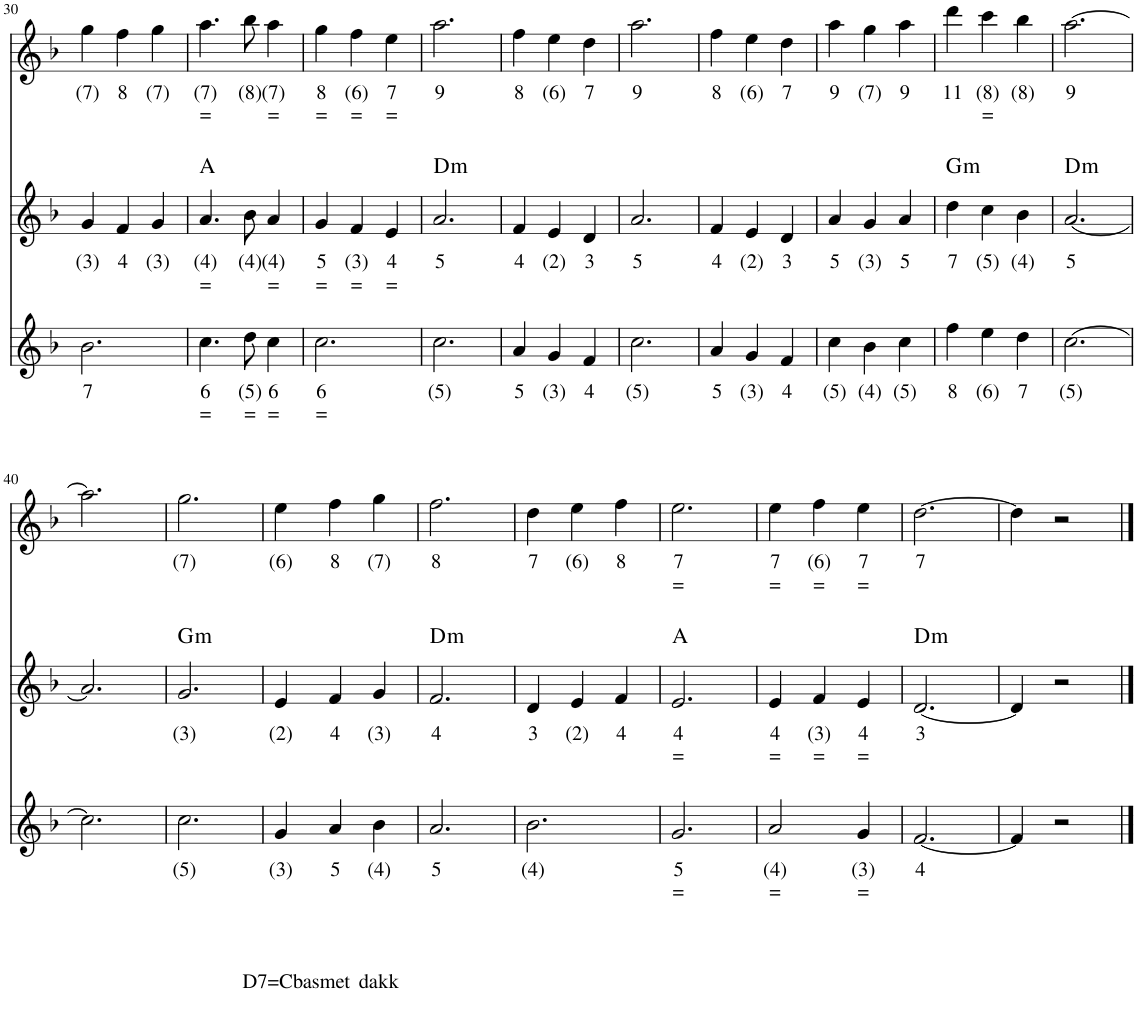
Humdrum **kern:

**kern	**text	**text	**text	**text	**text	**text	**kern	**text	**text	**harte	**kern	**text	**text
*part3	*part3	*part3	*part3	*part3	*part3	*part3	*part2	*part2	*part2	*part2	*part1	*part1	*part1
*staff3	*staff3	*staff3	*staff3	*staff3	*staff3	*staff3	*staff2	*staff2	*staff2	*	*staff1	*staff1	*staff1
*I"Stem	*	*	*	*	*	*	*I"Stem	*	*	*	*I"Stem	*	*
!!LO:PB:g=z
*clefG2	*	*	*	*	*	*	*clefG2	*	*	*	*clefG2	*	*
*k[b-]	*	*	*	*	*	*	*k[b-]	*	*	*	*k[b-]	*	*
*M3/4	*	*	*	*	*	*	*M3/4	*	*	*	*M3/4	*	*
=30	=30	=30	=30	=30	=30	=30	=30	=30	=30	=30	=30	=30	=30
!	!LO:LY:b	!	!	!	!	!	!	!LO:LY:b	!	!	!	!LO:LY:b	!
2.b-\	7	.	.	.	.	.	4g/	(3)	.	.	4gg\	(7)	.
!	!	!	!	!	!	!	!	!LO:LY:b	!	!	!	!LO:LY:b	!
.	.	.	.	.	.	.	4f/	4	.	.	4ff\	8	.
!	!	!	!	!	!	!	!	!LO:LY:b	!	!	!	!LO:LY:b	!
.	.	.	.	.	.	.	4g/	(3)	.	.	4gg\	(7)	.
=31	=31	=31	=31	=31	=31	=31	=31	=31	=31	=31	=31	=31	=31
!	!LO:LY:b	!LO:LY:b	!	!	!	!	!	!LO:LY:b	!LO:LY:b	!	!	!LO:LY:b	!LO:LY:b
4.cc\	6	=	.	.	.	.	4.a/	(4)	=	A:maj	4.aa\	(7)	=
!	!LO:LY:b	!LO:LY:b	!	!	!	!	!	!LO:LY:b	!	!	!	!LO:LY:b	!
8dd\	(5)	=	.	.	.	.	8b-\	(4)	.	.	8bb-\	(8)	.
!	!LO:LY:b	!LO:LY:b	!	!	!	!	!	!LO:LY:b	!LO:LY:b	!	!	!LO:LY:b	!LO:LY:b
4cc\	6	=	.	.	.	.	4a/	(4)	=	.	4aa\	(7)	=
=32	=32	=32	=32	=32	=32	=32	=32	=32	=32	=32	=32	=32	=32
!	!LO:LY:b	!LO:LY:b	!	!	!	!	!	!LO:LY:b	!LO:LY:b	!	!	!LO:LY:b	!LO:LY:b
2.cc\	6	=	.	.	.	.	4g/	5	=	.	4gg\	8	=
!	!	!	!	!	!	!	!	!LO:LY:b	!LO:LY:b	!	!	!LO:LY:b	!LO:LY:b
.	.	.	.	.	.	.	4f/	(3)	=	.	4ff\	(6)	=
!	!	!	!	!	!	!	!	!LO:LY:b	!LO:LY:b	!	!	!LO:LY:b	!LO:LY:b
.	.	.	.	.	.	.	4e/	4	=	.	4ee\	7	=
=33	=33	=33	=33	=33	=33	=33	=33	=33	=33	=33	=33	=33	=33
!	!LO:LY:b	!	!	!	!	!	!	!LO:LY:b	!	!LO:H:kt=m	!	!LO:LY:b	!
2.cc\	(5)	.	.	.	.	.	2.a/	5	.	D:min	2.aa\	9	.
=34	=34	=34	=34	=34	=34	=34	=34	=34	=34	=34	=34	=34	=34
!	!LO:LY:b	!	!	!	!	!	!	!LO:LY:b	!	!	!	!LO:LY:b	!
4a/	5	.	.	.	.	.	4f/	4	.	.	4ff\	8	.
!	!LO:LY:b	!	!	!	!	!	!	!LO:LY:b	!	!	!	!LO:LY:b	!
4g/	(3)	.	.	.	.	.	4e/	(2)	.	.	4ee\	(6)	.
!	!LO:LY:b	!	!	!	!	!	!	!LO:LY:b	!	!	!	!LO:LY:b	!
4f/	4	.	.	.	.	.	4d/	3	.	.	4dd\	7	.
=35	=35	=35	=35	=35	=35	=35	=35	=35	=35	=35	=35	=35	=35
!	!LO:LY:b	!	!	!	!	!	!	!LO:LY:b	!	!	!	!LO:LY:b	!
2.cc\	(5)	.	.	.	.	.	2.a/	5	.	.	2.aa\	9	.
=36	=36	=36	=36	=36	=36	=36	=36	=36	=36	=36	=36	=36	=36
!	!LO:LY:b	!	!	!	!	!	!	!LO:LY:b	!	!	!	!LO:LY:b	!
4a/	5	.	.	.	.	.	4f/	4	.	.	4ff\	8	.
!	!LO:LY:b	!	!	!	!	!	!	!LO:LY:b	!	!	!	!LO:LY:b	!
4g/	(3)	.	.	.	.	.	4e/	(2)	.	.	4ee\	(6)	.
!	!LO:LY:b	!	!	!	!	!	!	!LO:LY:b	!	!	!	!LO:LY:b	!
4f/	4	.	.	.	.	.	4d/	3	.	.	4dd\	7	.
=37	=37	=37	=37	=37	=37	=37	=37	=37	=37	=37	=37	=37	=37
!	!LO:LY:b	!	!	!	!	!	!	!LO:LY:b	!	!	!	!LO:LY:b	!
4cc\	(5)	.	.	.	.	.	4a/	5	.	.	4aa\	9	.
!	!LO:LY:b	!	!	!	!	!	!	!LO:LY:b	!	!	!	!LO:LY:b	!
4b-\	(4)	.	.	.	.	.	4g/	(3)	.	.	4gg\	(7)	.
!	!LO:LY:b	!	!	!	!	!	!	!LO:LY:b	!	!	!	!LO:LY:b	!
4cc\	(5)	.	.	.	.	.	4a/	5	.	.	4aa\	9	.
=38	=38	=38	=38	=38	=38	=38	=38	=38	=38	=38	=38	=38	=38
!	!LO:LY:b	!	!	!	!	!	!	!LO:LY:b	!	!LO:H:kt=m	!	!LO:LY:b	!
4ff\	8	.	.	.	.	.	4dd\	7	.	G:min	4ddd\	11	.
!	!LO:LY:b	!	!	!	!	!	!	!LO:LY:b	!	!	!	!LO:LY:b	!LO:LY:b
4ee\	(6)	.	.	.	.	.	4cc\	(5)	.	.	4ccc\	(8)	=
!	!LO:LY:b	!	!	!	!	!	!	!LO:LY:b	!	!	!	!LO:LY:b	!
4dd\	7	.	.	.	.	.	4b-\	(4)	.	.	4bb-\	(8)	.
=39	=39	=39	=39	=39	=39	=39	=39	=39	=39	=39	=39	=39	=39
!	!LO:LY:b	!	!	!	!	!	!	!LO:LY:b	!	!LO:H:kt=m	!	!LO:LY:b	!
[2.cc\	(5)	.	.	.	.	.	[2.a/	5	.	D:min	[2.aa\	9	.
!!LO:LB:g=z
=40	=40	=40	=40	=40	=40	=40	=40	=40	=40	=40	=40	=40	=40
2.cc\]	.	.	.	.	.	.	2.a/]	.	.	.	2.aa\]	.	.
=41	=41	=41	=41	=41	=41	=41	=41	=41	=41	=41	=41	=41	=41
!	!LO:LY:b	!	!	!	!	!	!	!LO:LY:b	!	!LO:H:kt=m	!	!LO:LY:b	!
2.cc\	(5)	.	.	.	.	.	2.g/	(3)	.	G:min	2.gg\	(7)	.
=42	=42	=42	=42	=42	=42	=42	=42	=42	=42	=42	=42	=42	=42
!	!LO:LY:b	!	!	!	!	!LO:LY:b	!	!LO:LY:b	!	!	!	!LO:LY:b	!
4g/	(3)	.	.	.	.	D7=Cbas	4e/	(2)	.	.	4ee\	(6)	.
!	!LO:LY:b	!	!	!	!	!LO:LY:b	!	!LO:LY:b	!	!	!	!LO:LY:b	!
4a/	5	.	.	.	.	met	4f/	4	.	.	4ff\	8	.
!	!LO:LY:b	!	!	!	!	!LO:LY:b	!	!LO:LY:b	!	!	!	!LO:LY:b	!
4b-\	(4)	.	.	.	.	dakk	4g/	(3)	.	.	4gg\	(7)	.
=43	=43	=43	=43	=43	=43	=43	=43	=43	=43	=43	=43	=43	=43
!	!LO:LY:b	!	!	!	!	!	!	!LO:LY:b	!	!LO:H:kt=m	!	!LO:LY:b	!
2.a/	5	.	.	.	.	.	2.f/	4	.	D:min	2.ff\	8	.
=44	=44	=44	=44	=44	=44	=44	=44	=44	=44	=44	=44	=44	=44
!	!LO:LY:b	!	!	!	!	!	!	!LO:LY:b	!	!	!	!LO:LY:b	!
2.b-\	(4)	.	.	.	.	.	4d/	3	.	.	4dd\	7	.
!	!	!	!	!	!	!	!	!LO:LY:b	!	!	!	!LO:LY:b	!
.	.	.	.	.	.	.	4e/	(2)	.	.	4ee\	(6)	.
!	!	!	!	!	!	!	!	!LO:LY:b	!	!	!	!LO:LY:b	!
.	.	.	.	.	.	.	4f/	4	.	.	4ff\	8	.
=45	=45	=45	=45	=45	=45	=45	=45	=45	=45	=45	=45	=45	=45
!	!LO:LY:b	!LO:LY:b	!	!	!	!	!	!LO:LY:b	!LO:LY:b	!	!	!LO:LY:b	!LO:LY:b
2.g/	5	=	.	.	.	.	2.e/	4	=	A:maj	2.ee\	7	=
=46	=46	=46	=46	=46	=46	=46	=46	=46	=46	=46	=46	=46	=46
!	!LO:LY:b	!LO:LY:b	!	!	!	!	!	!LO:LY:b	!LO:LY:b	!	!	!LO:LY:b	!LO:LY:b
2a/	(4)	=	.	.	.	.	4e/	4	=	.	4ee\	7	=
!	!	!	!	!	!	!	!	!LO:LY:b	!LO:LY:b	!	!	!LO:LY:b	!LO:LY:b
.	.	.	.	.	.	.	4f/	(3)	=	.	4ff\	(6)	=
!	!LO:LY:b	!LO:LY:b	!	!	!	!	!	!LO:LY:b	!LO:LY:b	!	!	!LO:LY:b	!LO:LY:b
4g/	(3)	=	.	.	.	.	4e/	4	=	.	4ee\	7	=
=47	=47	=47	=47	=47	=47	=47	=47	=47	=47	=47	=47	=47	=47
!	!LO:LY:b	!	!	!	!	!	!	!LO:LY:b	!	!LO:H:kt=m	!	!LO:LY:b	!
[2.f/	4	.	.	.	.	.	[2.d/	3	.	D:min	[2.dd\	7	.
=48	=48	=48	=48	=48	=48	=48	=48	=48	=48	=48	=48	=48	=48
4f/]	.	.	.	.	.	.	4d/]	.	.	.	4dd\]	.	.
2r	.	.	.	.	.	.	2r	.	.	.	2r	.	.
==	==	==	==	==	==	==	==	==	==	==	==	==	==
*-	*-	*-	*-	*-	*-	*-	*-	*-	*-	*-	*-	*-	*-
